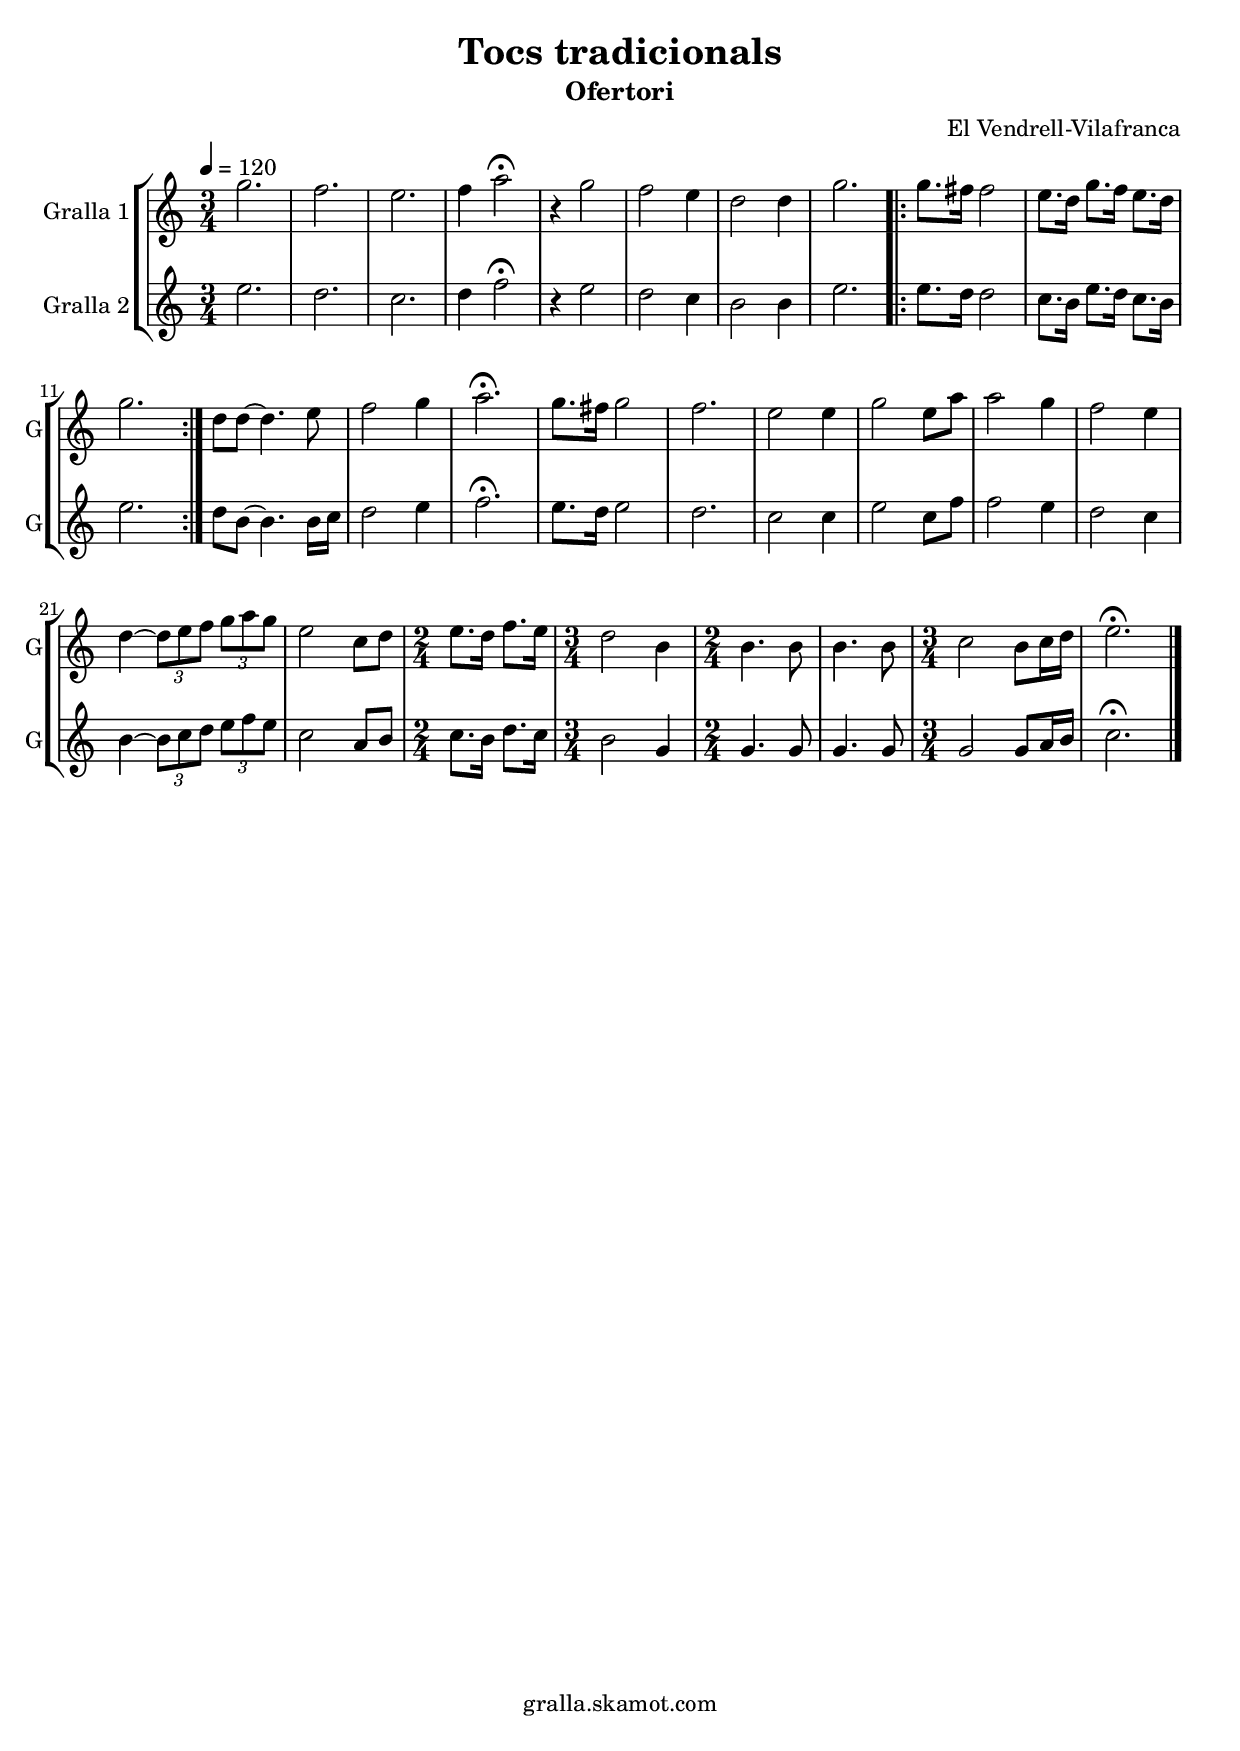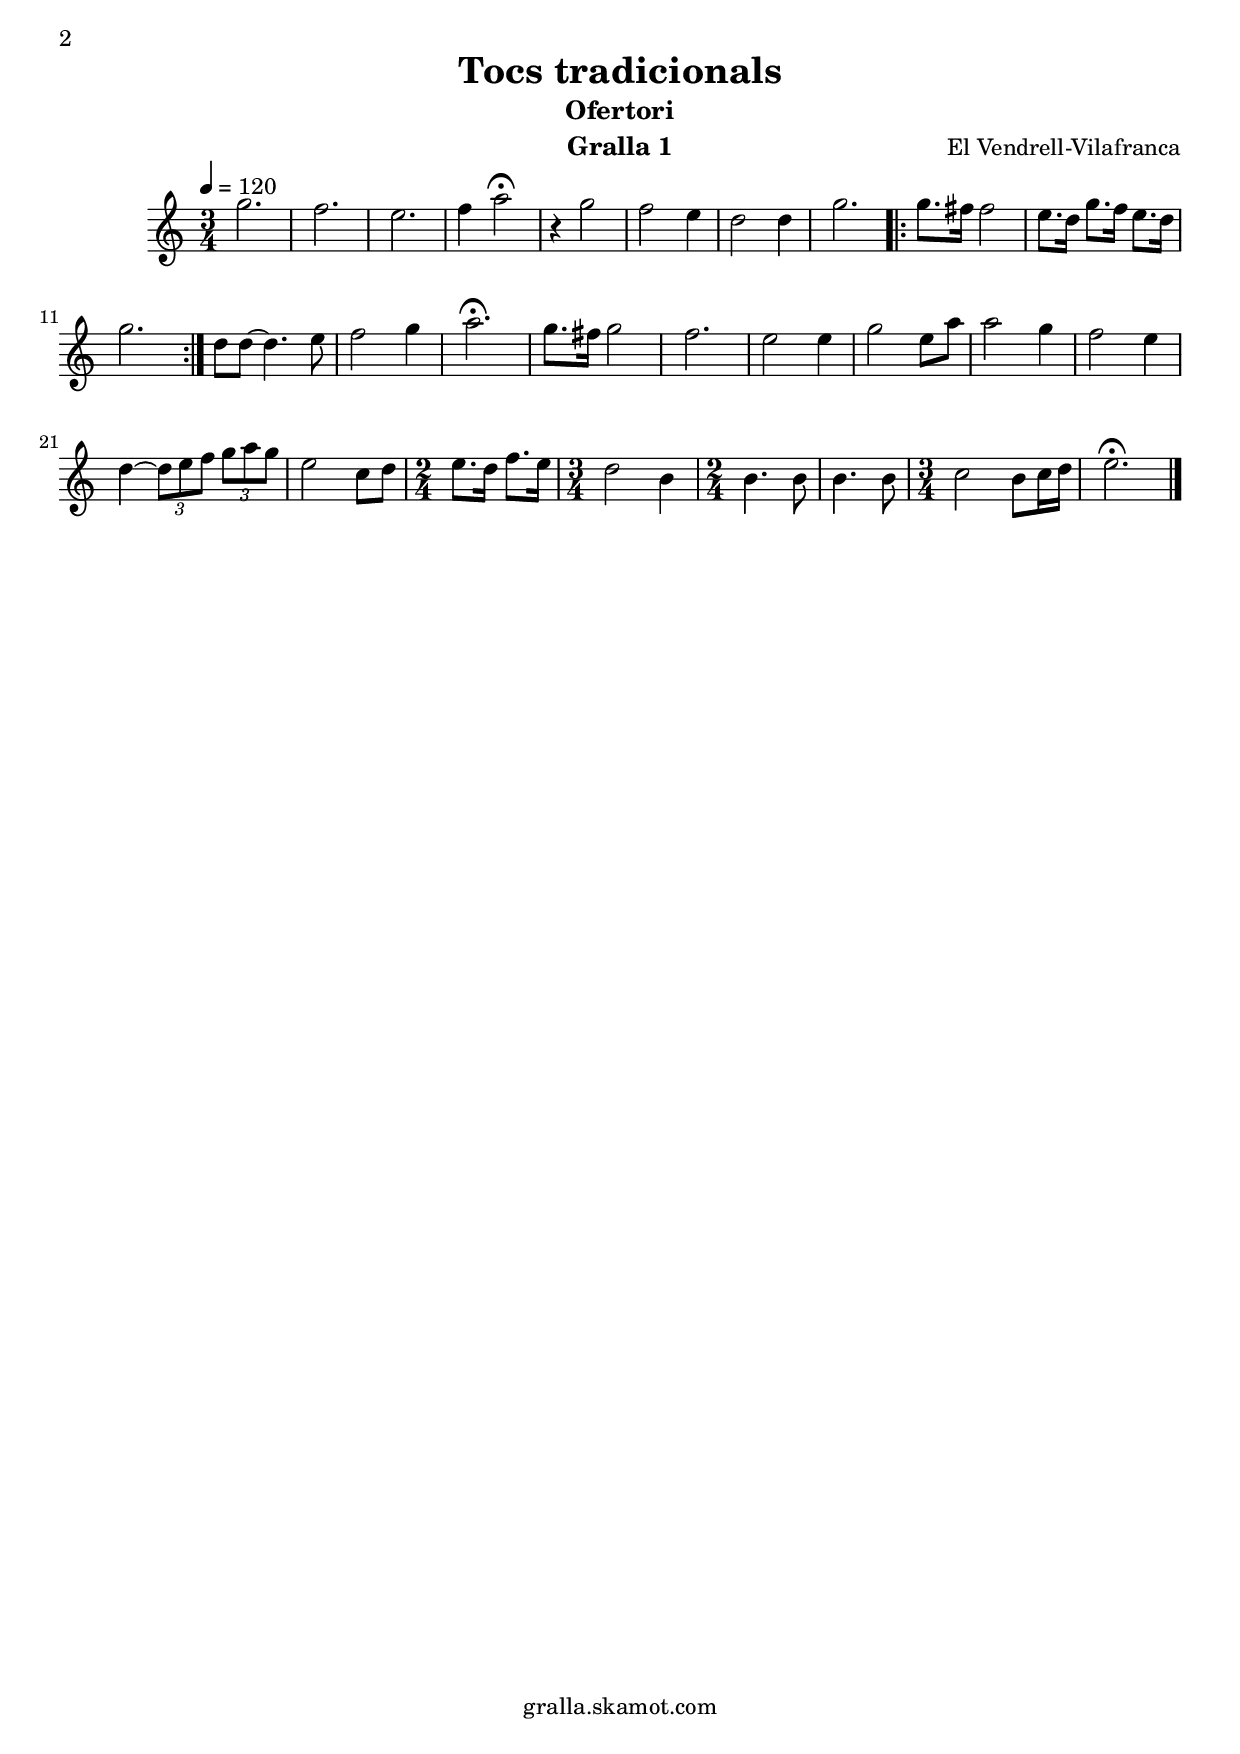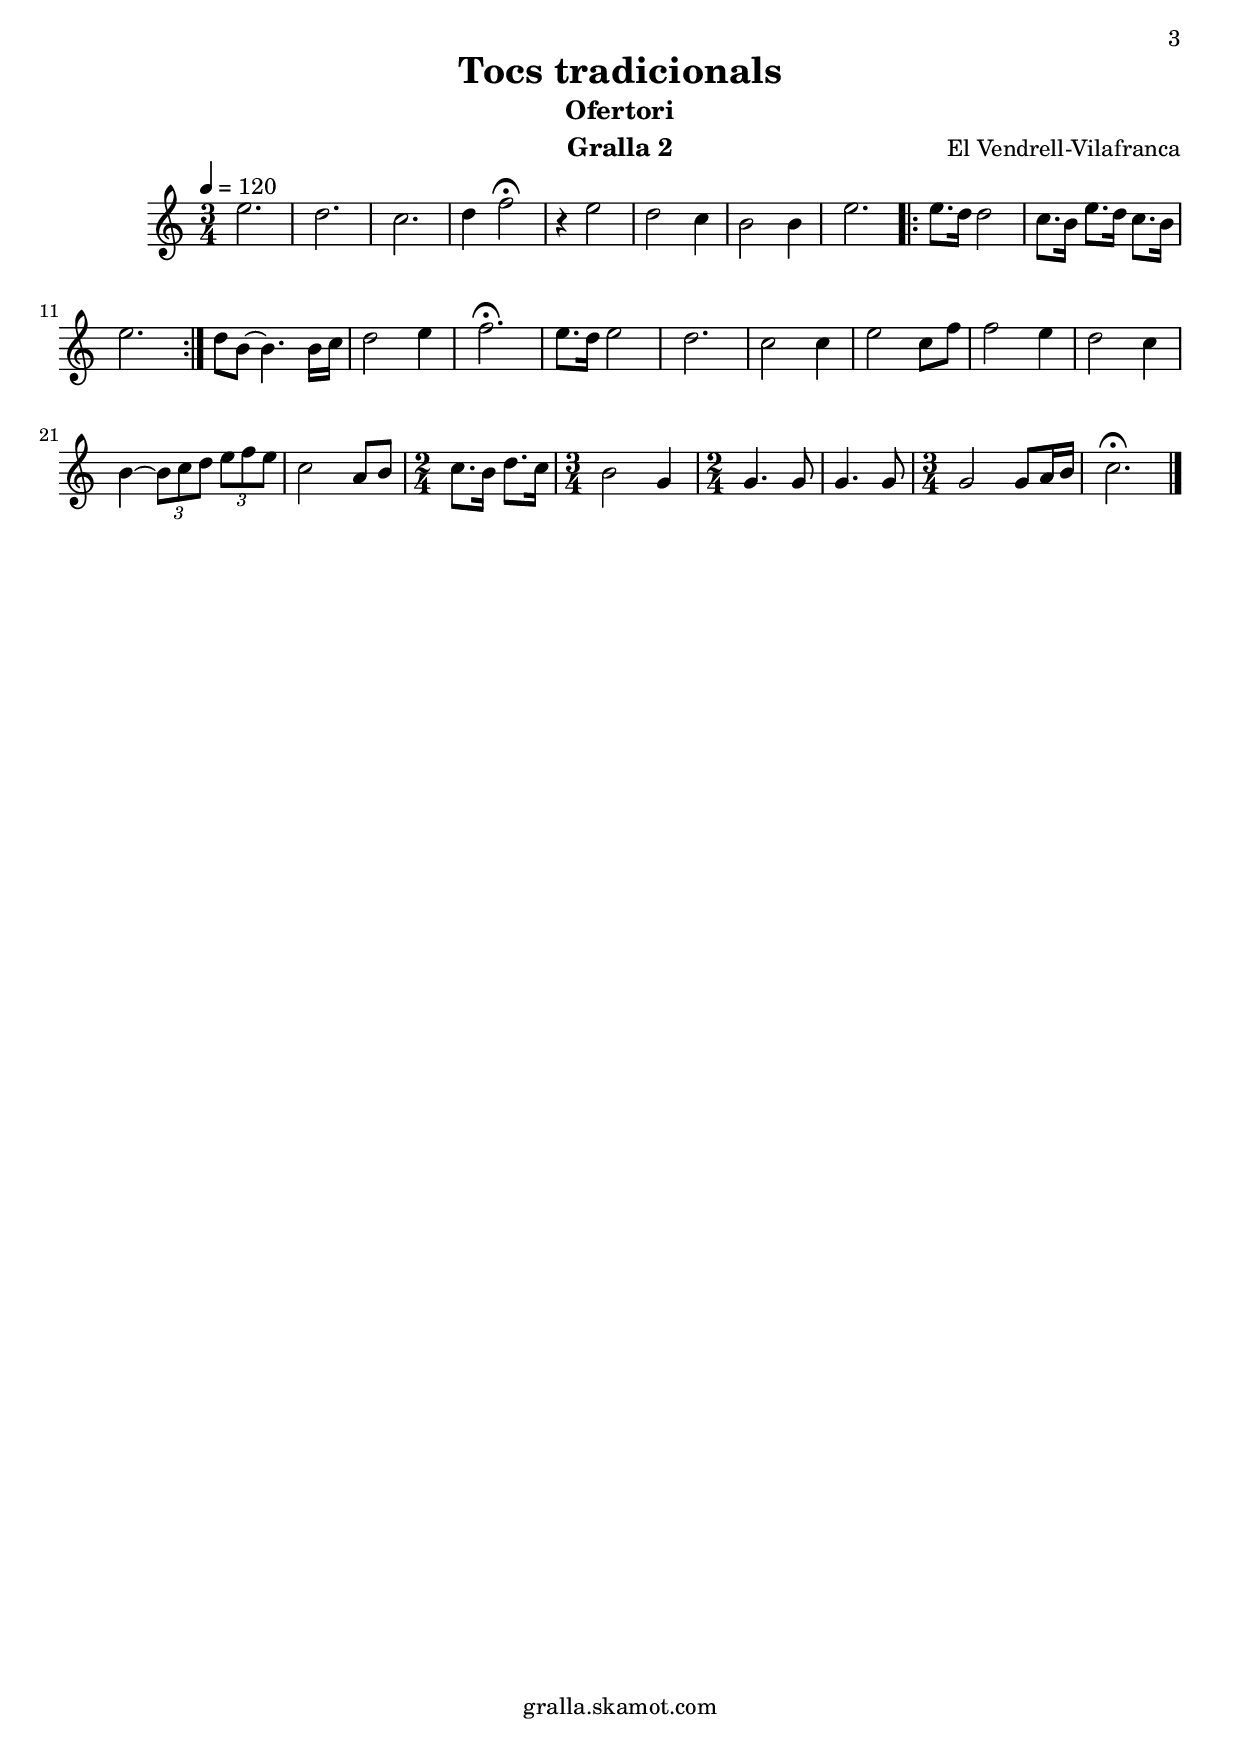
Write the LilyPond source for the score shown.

\version "2.16.2"

\header {
  dedication=""
  title="Tocs tradicionals"
  subtitle="Ofertori"
  subsubtitle=""
  poet=""
  meter=""
  piece=""
  composer="El Vendrell-Vilafranca"
  arranger=""
  opus=""
  instrument=""
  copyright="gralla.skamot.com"
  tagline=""
}

liniaroAa =
\relative g''
{
  \tempo 4=120
  \clef treble
  \key c \major
  \time 3/4
  g2.  |
  f2.  |
  e2.  |
  f4 a2\fermata  |
  %05
  r4 g2  |
  f2 e4  |
  d2 d4  |
  g2.  |
  \repeat volta 2 { g8. fis16 fis2  |
  %10
  e8. d16 g8. f16 e8. d16  |
  g2.  | }
  d8 d ~ d4. e8  |
  f2 g4  |
  a2.\fermata  |
  %15
  g8. fis16 g2  |
  f2.  |
  e2 e4  |
  g2 e8 a  |
  a2 g4  |
  %20
  f2 e4  |
  d4 ~ \times 2/3 { d8 e f } \times 2/3 { g a g }  |
  e2 c8 d  |
  \time 2/4   e8. d16 f8. e16  |
  \time 3/4   d2 b4  |
  %25
  \time 2/4   b4. b8  |
  b4. b8  |
  \time 3/4   c2 b8 c16 d  |
  e2.\fermata  \bar "|."
}

liniaroAb =
\relative e''
{
  \tempo 4=120
  \clef treble
  \key c \major
  \time 3/4
  e2.  |
  d2.  |
  c2.  |
  d4 f2\fermata  |
  %05
  r4 e2  |
  d2 c4  |
  b2 b4  |
  e2.  |
  \repeat volta 2 { e8. d16 d2  |
  %10
  c8. b16 e8. d16 c8. b16  |
  e2.  | }
  d8 b ~ b4. b16 c  |
  d2 e4  |
  f2.\fermata  |
  %15
  e8. d16 e2  |
  d2.  |
  c2 c4  |
  e2 c8 f  |
  f2 e4  |
  %20
  d2 c4  |
  b4 ~ \times 2/3 { b8 c d } \times 2/3 { e f e }  |
  c2 a8 b  |
  \time 2/4   c8. b16 d8. c16  |
  \time 3/4   b2 g4  |
  %25
  \time 2/4   g4. g8  |
  g4. g8  |
  \time 3/4   g2 g8 a16 b  |
  c2.\fermata  \bar "|."
}

\bookpart {
  \score {
    \new StaffGroup {
      \override Score.RehearsalMark #'self-alignment-X = #LEFT
      <<
        \new Staff \with {instrumentName = #"Gralla 1" shortInstrumentName = #"G"} \liniaroAa
        \new Staff \with {instrumentName = #"Gralla 2" shortInstrumentName = #"G"} \liniaroAb
      >>
    }
    \layout {}
  }
  \score { \unfoldRepeats
    \new StaffGroup {
      \override Score.RehearsalMark #'self-alignment-X = #LEFT
      <<
        \new Staff \with {instrumentName = #"Gralla 1" shortInstrumentName = #"G"} \liniaroAa
        \new Staff \with {instrumentName = #"Gralla 2" shortInstrumentName = #"G"} \liniaroAb
      >>
    }
    \midi {
      \set Staff.midiInstrument = "oboe"
      \set DrumStaff.midiInstrument = "drums"
    }
  }
}

\bookpart {
  \header {instrument="Gralla 1"}
  \score {
    \new StaffGroup {
      \override Score.RehearsalMark #'self-alignment-X = #LEFT
      <<
        \new Staff \liniaroAa
      >>
    }
    \layout {}
  }
  \score { \unfoldRepeats
    \new StaffGroup {
      \override Score.RehearsalMark #'self-alignment-X = #LEFT
      <<
        \new Staff \liniaroAa
      >>
    }
    \midi {
      \set Staff.midiInstrument = "oboe"
      \set DrumStaff.midiInstrument = "drums"
    }
  }
}

\bookpart {
  \header {instrument="Gralla 2"}
  \score {
    \new StaffGroup {
      \override Score.RehearsalMark #'self-alignment-X = #LEFT
      <<
        \new Staff \liniaroAb
      >>
    }
    \layout {}
  }
  \score { \unfoldRepeats
    \new StaffGroup {
      \override Score.RehearsalMark #'self-alignment-X = #LEFT
      <<
        \new Staff \liniaroAb
      >>
    }
    \midi {
      \set Staff.midiInstrument = "oboe"
      \set DrumStaff.midiInstrument = "drums"
    }
  }
}

